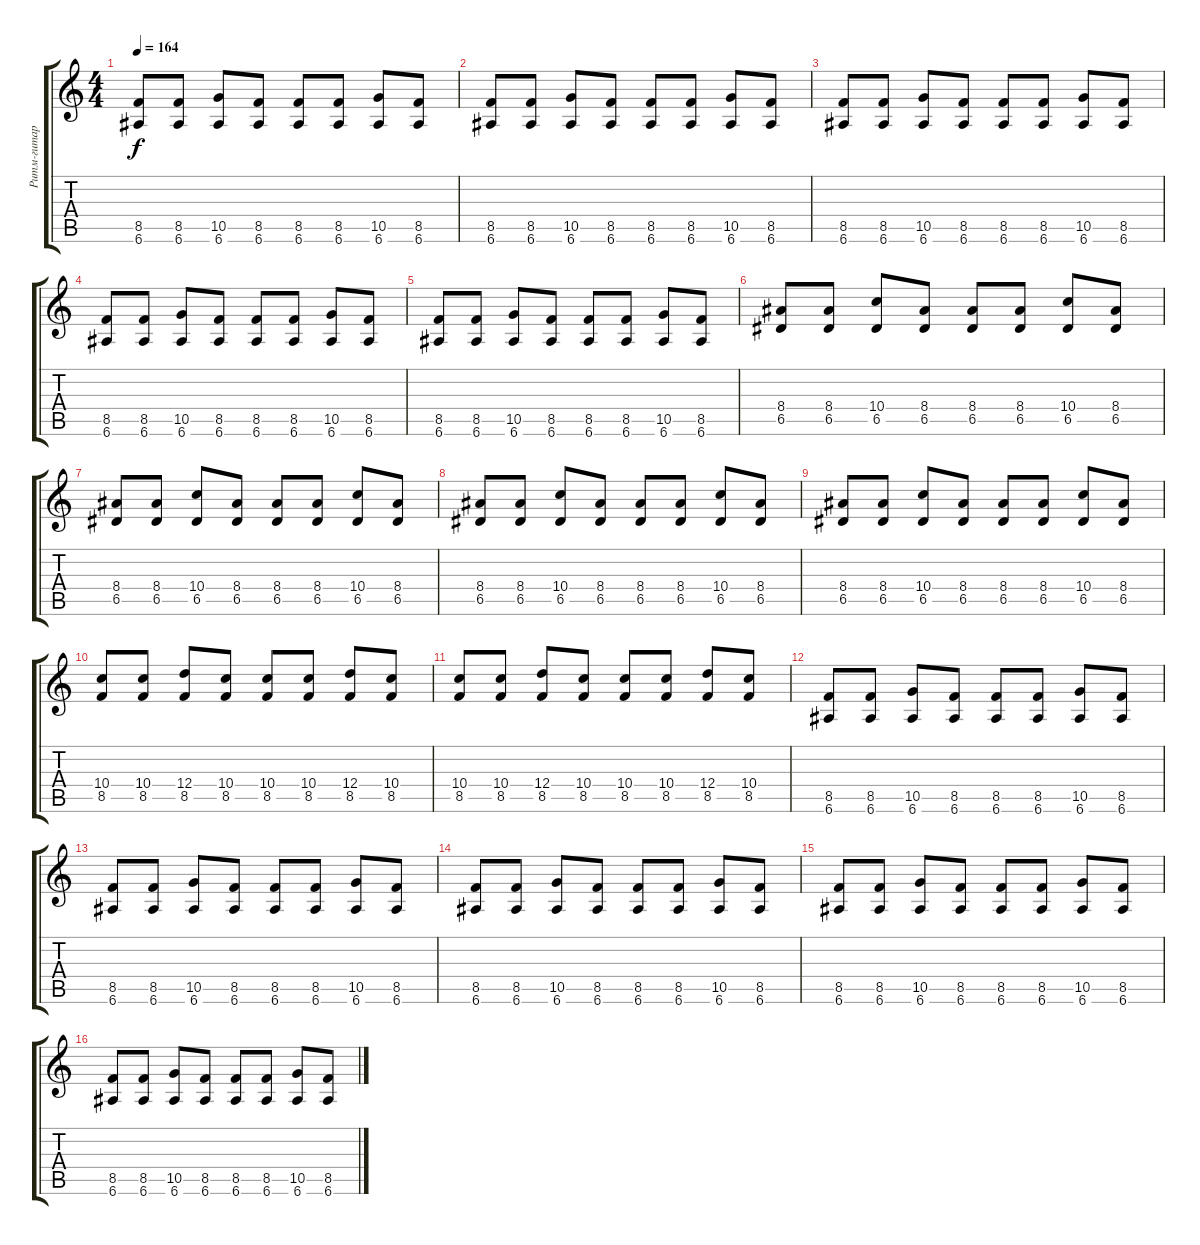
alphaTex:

\track ("Ритм-гитара" "Ритм-гитар") {instrument electricbasspick}
\staff {score tabs}
\tuning (E4 B3 G3 D3 A2 E2) {hide}
\ts (4 4)
\tempo 164
\clef g2
\ks c
(8.5 6.6).8{dy f} (8.5 6.6).8 (10.5 6.6).8 (8.5 6.6).8 (8.5 6.6).8 (8.5 6.6).8 (10.5 6.6).8 (8.5 6.6).8 |
(8.5 6.6).8 (8.5 6.6).8 (10.5 6.6).8 (8.5 6.6).8 (8.5 6.6).8 (8.5 6.6).8 (10.5 6.6).8 (8.5 6.6).8 |
(8.5 6.6).8 (8.5 6.6).8 (10.5 6.6).8 (8.5 6.6).8 (8.5 6.6).8 (8.5 6.6).8 (10.5 6.6).8 (8.5 6.6).8 |
(8.5 6.6).8 (8.5 6.6).8 (10.5 6.6).8 (8.5 6.6).8 (8.5 6.6).8 (8.5 6.6).8 (10.5 6.6).8 (8.5 6.6).8 |
(8.5 6.6).8 (8.5 6.6).8 (10.5 6.6).8 (8.5 6.6).8 (8.5 6.6).8 (8.5 6.6).8 (10.5 6.6).8 (8.5 6.6).8 |
(8.4 6.5).8 (8.4 6.5).8 (10.4 6.5).8 (8.4 6.5).8 (8.4 6.5).8 (8.4 6.5).8 (10.4 6.5).8 (8.4 6.5).8 |
(8.4 6.5).8 (8.4 6.5).8 (10.4 6.5).8 (8.4 6.5).8 (8.4 6.5).8 (8.4 6.5).8 (10.4 6.5).8 (8.4 6.5).8 |
(8.4 6.5).8 (8.4 6.5).8 (10.4 6.5).8 (8.4 6.5).8 (8.4 6.5).8 (8.4 6.5).8 (10.4 6.5).8 (8.4 6.5).8 |
(8.4 6.5).8 (8.4 6.5).8 (10.4 6.5).8 (8.4 6.5).8 (8.4 6.5).8 (8.4 6.5).8 (10.4 6.5).8 (8.4 6.5).8 |
(10.4 8.5).8 (10.4 8.5).8 (12.4 8.5).8 (10.4 8.5).8 (10.4 8.5).8 (10.4 8.5).8 (12.4 8.5).8 (10.4 8.5).8 |
(10.4 8.5).8 (10.4 8.5).8 (12.4 8.5).8 (10.4 8.5).8 (10.4 8.5).8 (10.4 8.5).8 (12.4 8.5).8 (10.4 8.5).8 |
(8.5 6.6).8 (8.5 6.6).8 (10.5 6.6).8 (8.5 6.6).8 (8.5 6.6).8 (8.5 6.6).8 (10.5 6.6).8 (8.5 6.6).8 |
(8.5 6.6).8 (8.5 6.6).8 (10.5 6.6).8 (8.5 6.6).8 (8.5 6.6).8 (8.5 6.6).8 (10.5 6.6).8 (8.5 6.6).8 |
(8.5 6.6).8 (8.5 6.6).8 (10.5 6.6).8 (8.5 6.6).8 (8.5 6.6).8 (8.5 6.6).8 (10.5 6.6).8 (8.5 6.6).8 |
(8.5 6.6).8 (8.5 6.6).8 (10.5 6.6).8 (8.5 6.6).8 (8.5 6.6).8 (8.5 6.6).8 (10.5 6.6).8 (8.5 6.6).8 |
(8.5 6.6).8 (8.5 6.6).8 (10.5 6.6).8 (8.5 6.6).8 (8.5 6.6).8 (8.5 6.6).8 (10.5 6.6).8 (8.5 6.6).8
